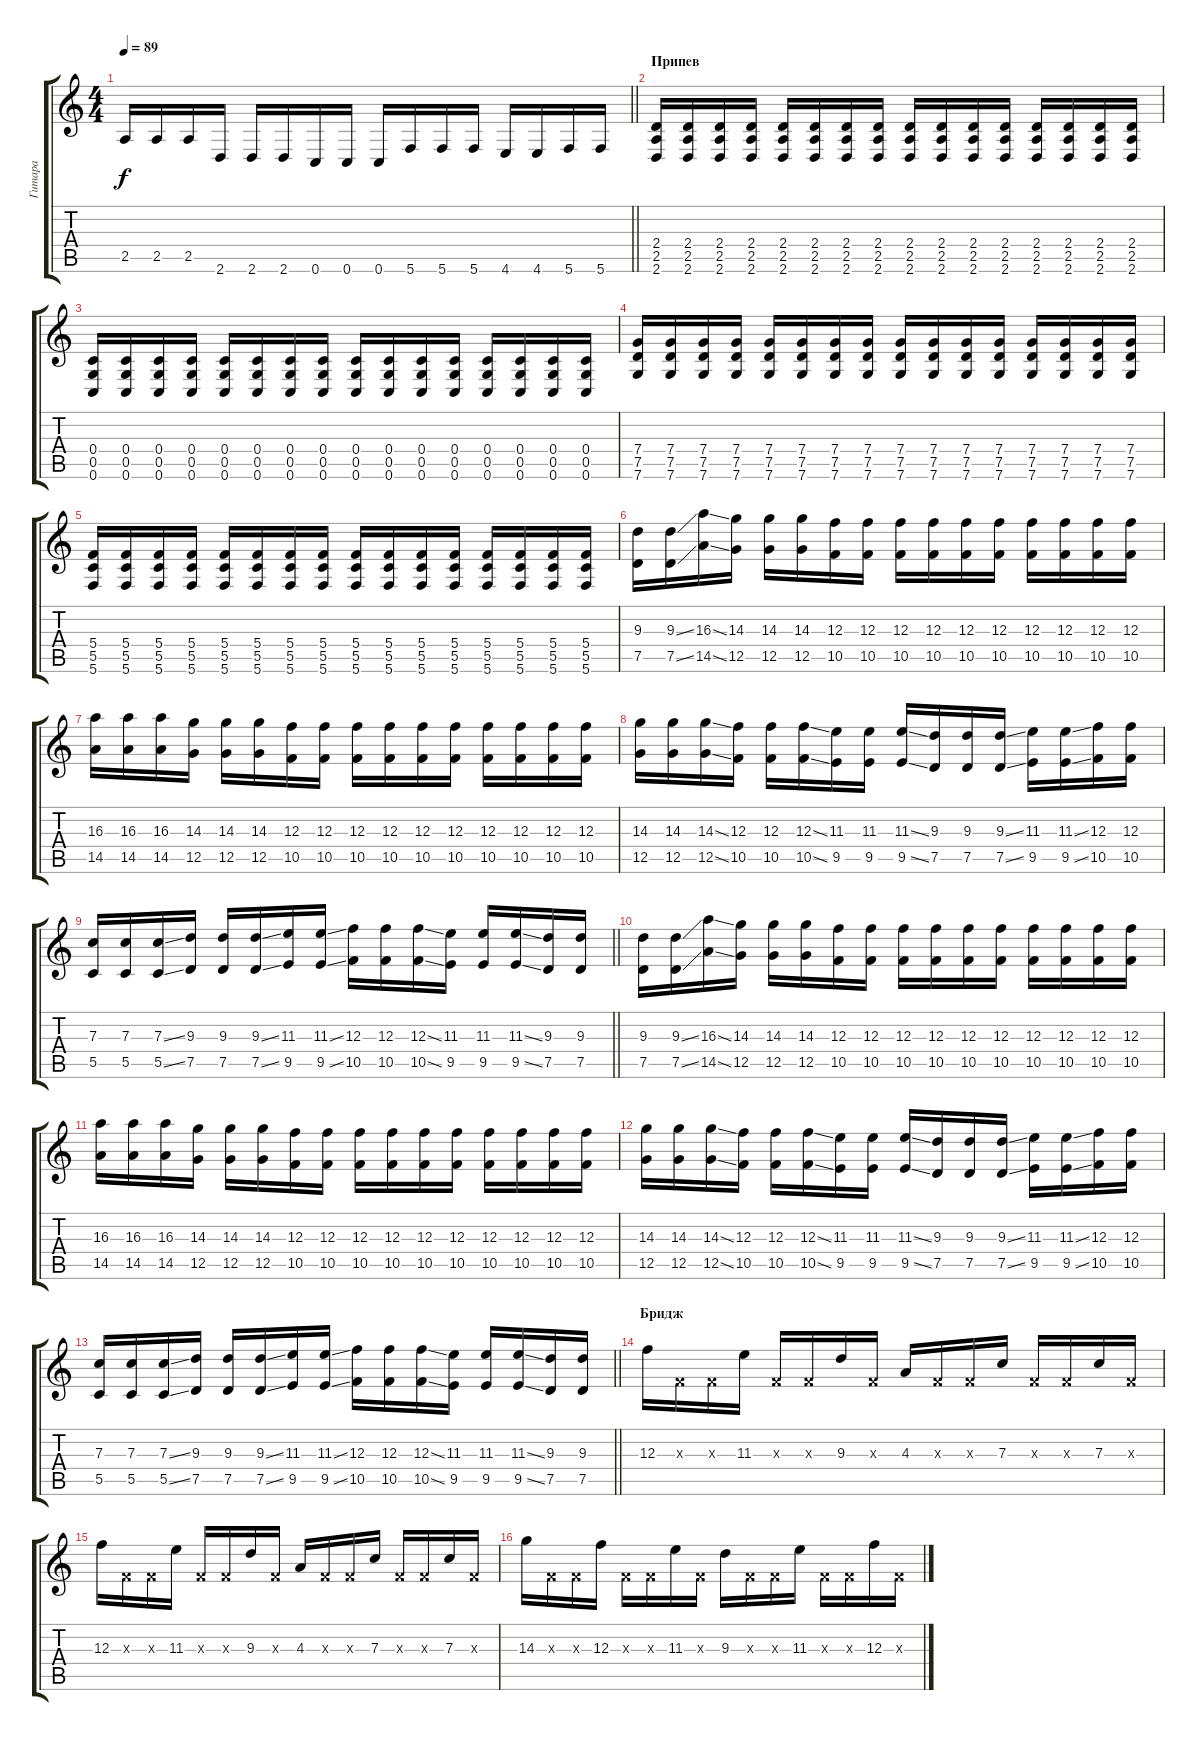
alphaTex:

\track ("Гитара" "Гитара") {instrument distortionguitar}
\staff {score tabs}
\tuning (D4 A3 F3 C3 G2 C2) {hide}
\ts (4 4)
\tempo 89
\clef g2
\barLineRight lightlight
\ks c
2.5.16{dy f} 2.5.16 2.5.16 2.6.16 2.6.16 2.6.16 0.6.16 0.6.16 0.6.16 5.6.16 5.6.16 5.6.16 4.6.16 4.6.16 5.6.16 5.6.16 |
\section ("" "Припев")
(2.4 2.5 2.6).16 (2.4 2.5 2.6).16 (2.4 2.5 2.6).16 (2.4 2.5 2.6).16 (2.4 2.5 2.6).16 (2.4 2.5 2.6).16 (2.4 2.5 2.6).16 (2.4 2.5 2.6).16 (2.4 2.5 2.6).16 (2.4 2.5 2.6).16 (2.4 2.5 2.6).16 (2.4 2.5 2.6).16 (2.4 2.5 2.6).16 (2.4 2.5 2.6).16 (2.4 2.5 2.6).16 (2.4 2.5 2.6).16 |
(0.4 0.5 0.6).16 (0.4 0.5 0.6).16 (0.4 0.5 0.6).16 (0.4 0.5 0.6).16 (0.4 0.5 0.6).16 (0.4 0.5 0.6).16 (0.4 0.5 0.6).16 (0.4 0.5 0.6).16 (0.4 0.5 0.6).16 (0.4 0.5 0.6).16 (0.4 0.5 0.6).16 (0.4 0.5 0.6).16 (0.4 0.5 0.6).16 (0.4 0.5 0.6).16 (0.4 0.5 0.6).16 (0.4 0.5 0.6).16 |
(7.4 7.5 7.6).16 (7.4 7.5 7.6).16 (7.4 7.5 7.6).16 (7.4 7.5 7.6).16 (7.4 7.5 7.6).16 (7.4 7.5 7.6).16 (7.4 7.5 7.6).16 (7.4 7.5 7.6).16 (7.4 7.5 7.6).16 (7.4 7.5 7.6).16 (7.4 7.5 7.6).16 (7.4 7.5 7.6).16 (7.4 7.5 7.6).16 (7.4 7.5 7.6).16 (7.4 7.5 7.6).16 (7.4 7.5 7.6).16 |
(5.4 5.5 5.6).16 (5.4 5.5 5.6).16 (5.4 5.5 5.6).16 (5.4 5.5 5.6).16 (5.4 5.5 5.6).16 (5.4 5.5 5.6).16 (5.4 5.5 5.6).16 (5.4 5.5 5.6).16 (5.4 5.5 5.6).16 (5.4 5.5 5.6).16 (5.4 5.5 5.6).16 (5.4 5.5 5.6).16 (5.4 5.5 5.6).16 (5.4 5.5 5.6).16 (5.4 5.5 5.6).16 (5.4 5.5 5.6).16 |
(9.3 7.5).16 (9.3{ss} 7.5{ss}).16 (16.3{ss} 14.5{ss}).16 (14.3 12.5).16 (14.3 12.5).16 (14.3 12.5).16 (12.3 10.5).16 (12.3 10.5).16 (12.3 10.5).16 (12.3 10.5).16 (12.3 10.5).16 (12.3 10.5).16 (12.3 10.5).16 (12.3 10.5).16 (12.3 10.5).16 (12.3 10.5).16 |
(16.3 14.5).16 (16.3 14.5).16 (16.3 14.5).16 (14.3 12.5).16 (14.3 12.5).16 (14.3 12.5).16 (12.3 10.5).16 (12.3 10.5).16 (12.3 10.5).16 (12.3 10.5).16 (12.3 10.5).16 (12.3 10.5).16 (12.3 10.5).16 (12.3 10.5).16 (12.3 10.5).16 (12.3 10.5).16 |
(14.3 12.5).16 (14.3 12.5).16 (14.3{ss} 12.5{ss}).16 (12.3 10.5).16 (12.3 10.5).16 (12.3{ss} 10.5{ss}).16 (11.3 9.5).16 (11.3 9.5).16 (11.3{ss} 9.5{ss}).16 (9.3 7.5).16 (9.3 7.5).16 (9.3{ss} 7.5{ss}).16 (11.3 9.5).16 (11.3{ss} 9.5{ss}).16 (12.3 10.5).16 (12.3 10.5).16 |
\barLineRight lightlight
(7.3 5.5).16 (7.3 5.5).16 (7.3{ss} 5.5{ss}).16 (9.3 7.5).16 (9.3 7.5).16 (9.3{ss} 7.5{ss}).16 (11.3 9.5).16 (11.3{ss} 9.5{ss}).16 (12.3 10.5).16 (12.3 10.5).16 (12.3{ss} 10.5{ss}).16 (11.3 9.5).16 (11.3 9.5).16 (11.3{ss} 9.5{ss}).16 (9.3 7.5).16 (9.3 7.5).16 |
(9.3 7.5).16 (9.3{ss} 7.5{ss}).16 (16.3{ss} 14.5{ss}).16 (14.3 12.5).16 (14.3 12.5).16 (14.3 12.5).16 (12.3 10.5).16 (12.3 10.5).16 (12.3 10.5).16 (12.3 10.5).16 (12.3 10.5).16 (12.3 10.5).16 (12.3 10.5).16 (12.3 10.5).16 (12.3 10.5).16 (12.3 10.5).16 |
(16.3 14.5).16 (16.3 14.5).16 (16.3 14.5).16 (14.3 12.5).16 (14.3 12.5).16 (14.3 12.5).16 (12.3 10.5).16 (12.3 10.5).16 (12.3 10.5).16 (12.3 10.5).16 (12.3 10.5).16 (12.3 10.5).16 (12.3 10.5).16 (12.3 10.5).16 (12.3 10.5).16 (12.3 10.5).16 |
(14.3 12.5).16 (14.3 12.5).16 (14.3{ss} 12.5{ss}).16 (12.3 10.5).16 (12.3 10.5).16 (12.3{ss} 10.5{ss}).16 (11.3 9.5).16 (11.3 9.5).16 (11.3{ss} 9.5{ss}).16 (9.3 7.5).16 (9.3 7.5).16 (9.3{ss} 7.5{ss}).16 (11.3 9.5).16 (11.3{ss} 9.5{ss}).16 (12.3 10.5).16 (12.3 10.5).16 |
\barLineRight lightlight
(7.3 5.5).16 (7.3 5.5).16 (7.3{ss} 5.5{ss}).16 (9.3 7.5).16 (9.3 7.5).16 (9.3{ss} 7.5{ss}).16 (11.3 9.5).16 (11.3{ss} 9.5{ss}).16 (12.3 10.5).16 (12.3 10.5).16 (12.3{ss} 10.5{ss}).16 (11.3 9.5).16 (11.3 9.5).16 (11.3{ss} 9.5{ss}).16 (9.3 7.5).16 (9.3 7.5).16 |
\section ("" "Бридж")
12.3.16 0.3{x}.16 0.3{x}.16 11.3.16 0.3{x}.16 0.3{x}.16 9.3.16 0.3{x}.16 4.3.16 0.3{x}.16 0.3{x}.16 7.3.16 0.3{x}.16 0.3{x}.16 7.3.16 0.3{x}.16 |
12.3.16 0.3{x}.16 0.3{x}.16 11.3.16 0.3{x}.16 0.3{x}.16 9.3.16 0.3{x}.16 4.3.16 0.3{x}.16 0.3{x}.16 7.3.16 0.3{x}.16 0.3{x}.16 7.3.16 0.3{x}.16 |
14.3.16 0.3{x}.16 0.3{x}.16 12.3.16 0.3{x}.16 0.3{x}.16 11.3.16 0.3{x}.16 9.3.16 0.3{x}.16 0.3{x}.16 11.3.16 0.3{x}.16 0.3{x}.16 12.3.16 0.3{x}.16
